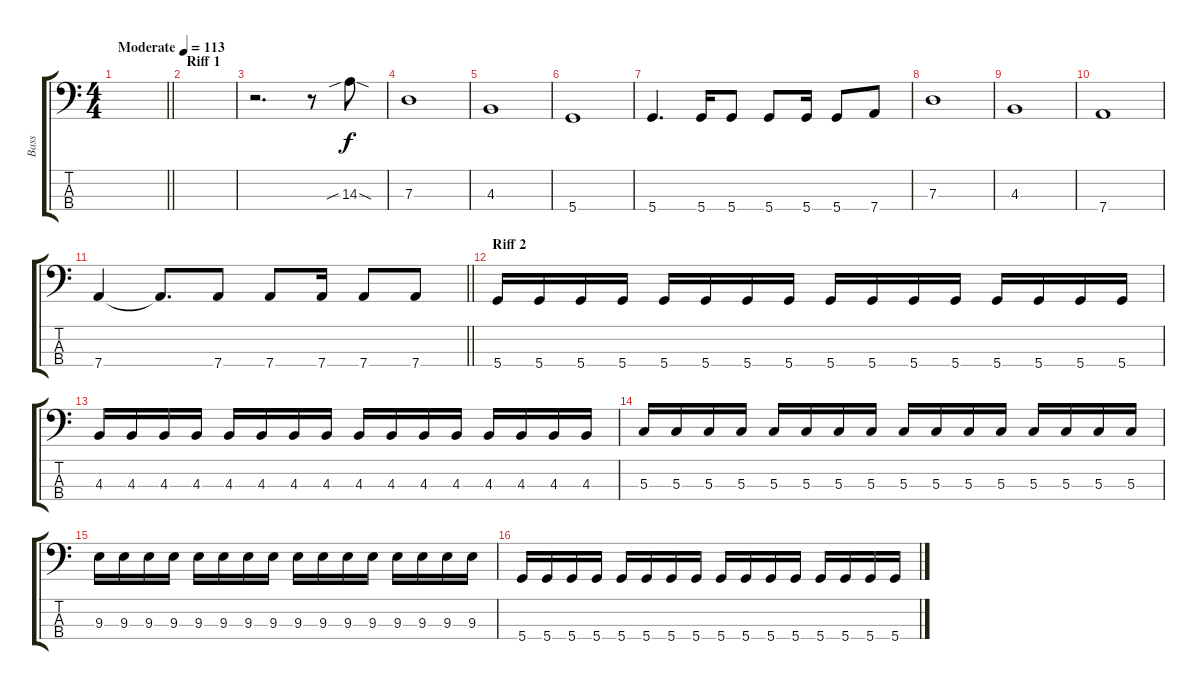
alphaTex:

\track ("Bass" "Bass") {instrument electricbassfinger}
\staff {score tabs}
\tuning (F2 C2 G1 D1) {hide}
\ts (4 4)
\tempo (113 "Moderate")
\clef f4
\barLineRight lightlight
\ks c
|
\section ("" "Riff 1")
|
r.2{d} r.8 14.3{sib sod}.8 |
7.3.1 |
4.3.1 |
5.4.1 |
5.4.4{d} 5.4.16 5.4.8 5.4.8 5.4.16 5.4.8 7.4.8 |
7.3.1 |
4.3.1 |
7.4.1 |
\barLineRight lightlight
7.4.4 7.4{t}.8{d} 7.4.8 7.4.8 7.4.16 7.4.8 7.4.8 |
\section ("" "Riff 2")
5.4.16 5.4.16 5.4.16 5.4.16 5.4.16 5.4.16 5.4.16 5.4.16 5.4.16 5.4.16 5.4.16 5.4.16 5.4.16 5.4.16 5.4.16 5.4.16 |
4.3.16 4.3.16 4.3.16 4.3.16 4.3.16 4.3.16 4.3.16 4.3.16 4.3.16 4.3.16 4.3.16 4.3.16 4.3.16 4.3.16 4.3.16 4.3.16 |
5.3.16 5.3.16 5.3.16 5.3.16 5.3.16 5.3.16 5.3.16 5.3.16 5.3.16 5.3.16 5.3.16 5.3.16 5.3.16 5.3.16 5.3.16 5.3.16 |
9.3.16 9.3.16 9.3.16 9.3.16 9.3.16 9.3.16 9.3.16 9.3.16 9.3.16 9.3.16 9.3.16 9.3.16 9.3.16 9.3.16 9.3.16 9.3.16 |
5.4.16 5.4.16 5.4.16 5.4.16 5.4.16 5.4.16 5.4.16 5.4.16 5.4.16 5.4.16 5.4.16 5.4.16 5.4.16 5.4.16 5.4.16 5.4.16
